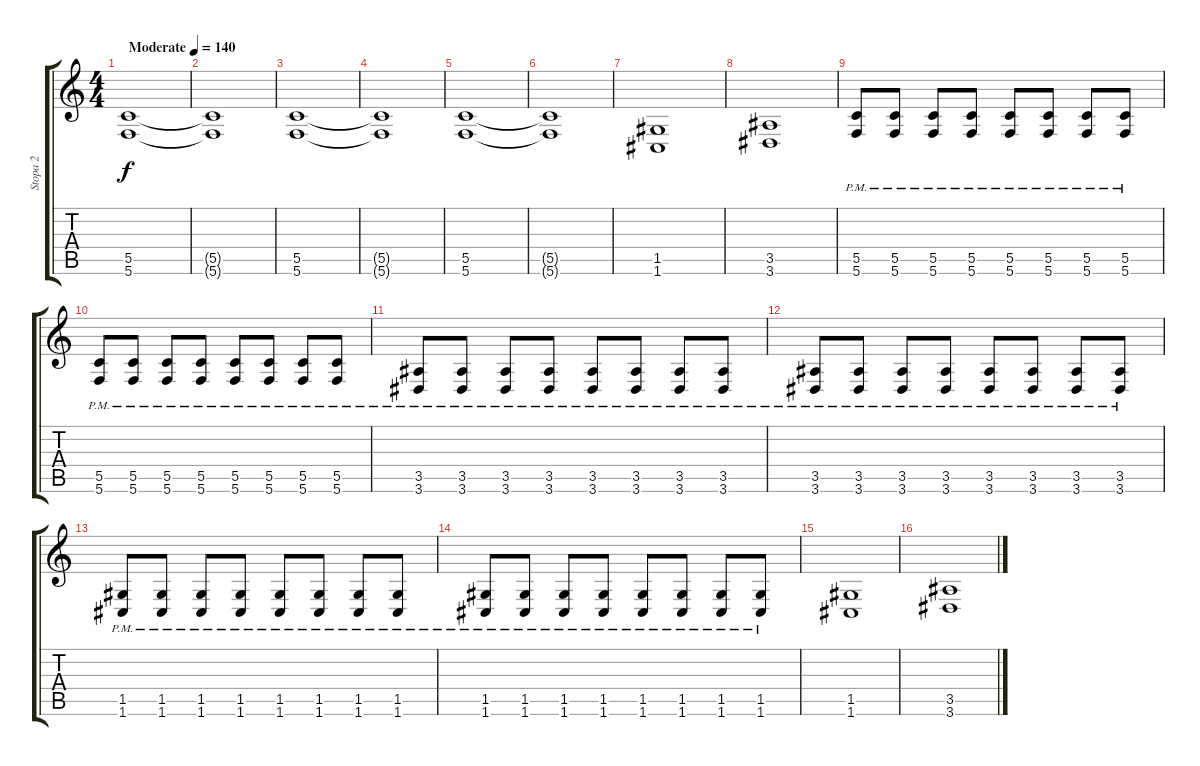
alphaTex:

\track ("Stopa 2" "Stopa 2") {instrument distortionguitar}
\staff {score tabs}
\tuning (D4 A3 F3 C3 G2 C2) {hide}
\ts (4 4)
\tempo (140 "Moderate")
\clef g2
\ks c
(5.5 5.6).1{dy f instrument distortionguitar} |
(5.5{t} 5.6{t}).1 |
(5.5 5.6).1 |
(5.5{t} 5.6{t}).1 |
(5.5 5.6).1 |
(5.5{t} 5.6{t}).1 |
(1.5 1.6).1 |
(3.5 3.6).1 |
(5.5{pm} 5.6{pm}).8 (5.5{pm} 5.6{pm}).8 (5.5{pm} 5.6{pm}).8 (5.5{pm} 5.6{pm}).8 (5.5{pm} 5.6{pm}).8 (5.5{pm} 5.6{pm}).8 (5.5{pm} 5.6{pm}).8 (5.5{pm} 5.6{pm}).8 |
(5.5{pm} 5.6{pm}).8 (5.5{pm} 5.6{pm}).8 (5.5{pm} 5.6{pm}).8 (5.5{pm} 5.6{pm}).8 (5.5{pm} 5.6{pm}).8 (5.5{pm} 5.6{pm}).8 (5.5{pm} 5.6{pm}).8 (5.5{pm} 5.6{pm}).8 |
(3.5{pm} 3.6{pm}).8 (3.5{pm} 3.6{pm}).8 (3.5{pm} 3.6{pm}).8 (3.5{pm} 3.6{pm}).8 (3.5{pm} 3.6{pm}).8 (3.5{pm} 3.6{pm}).8 (3.5{pm} 3.6{pm}).8 (3.5{pm} 3.6{pm}).8 |
(3.5{pm} 3.6{pm}).8 (3.5{pm} 3.6{pm}).8 (3.5{pm} 3.6{pm}).8 (3.5{pm} 3.6{pm}).8 (3.5{pm} 3.6{pm}).8 (3.5{pm} 3.6{pm}).8 (3.5{pm} 3.6{pm}).8 (3.5{pm} 3.6{pm}).8 |
(1.5{pm} 1.6{pm}).8 (1.5{pm} 1.6{pm}).8 (1.5{pm} 1.6{pm}).8 (1.5{pm} 1.6{pm}).8 (1.5{pm} 1.6{pm}).8 (1.5{pm} 1.6{pm}).8 (1.5{pm} 1.6{pm}).8 (1.5{pm} 1.6{pm}).8 |
(1.5{pm} 1.6{pm}).8 (1.5{pm} 1.6{pm}).8 (1.5{pm} 1.6{pm}).8 (1.5{pm} 1.6{pm}).8 (1.5{pm} 1.6{pm}).8 (1.5{pm} 1.6{pm}).8 (1.5{pm} 1.6{pm}).8 (1.5{pm} 1.6{pm}).8 |
(1.5 1.6).1 |
(3.5 3.6).1
